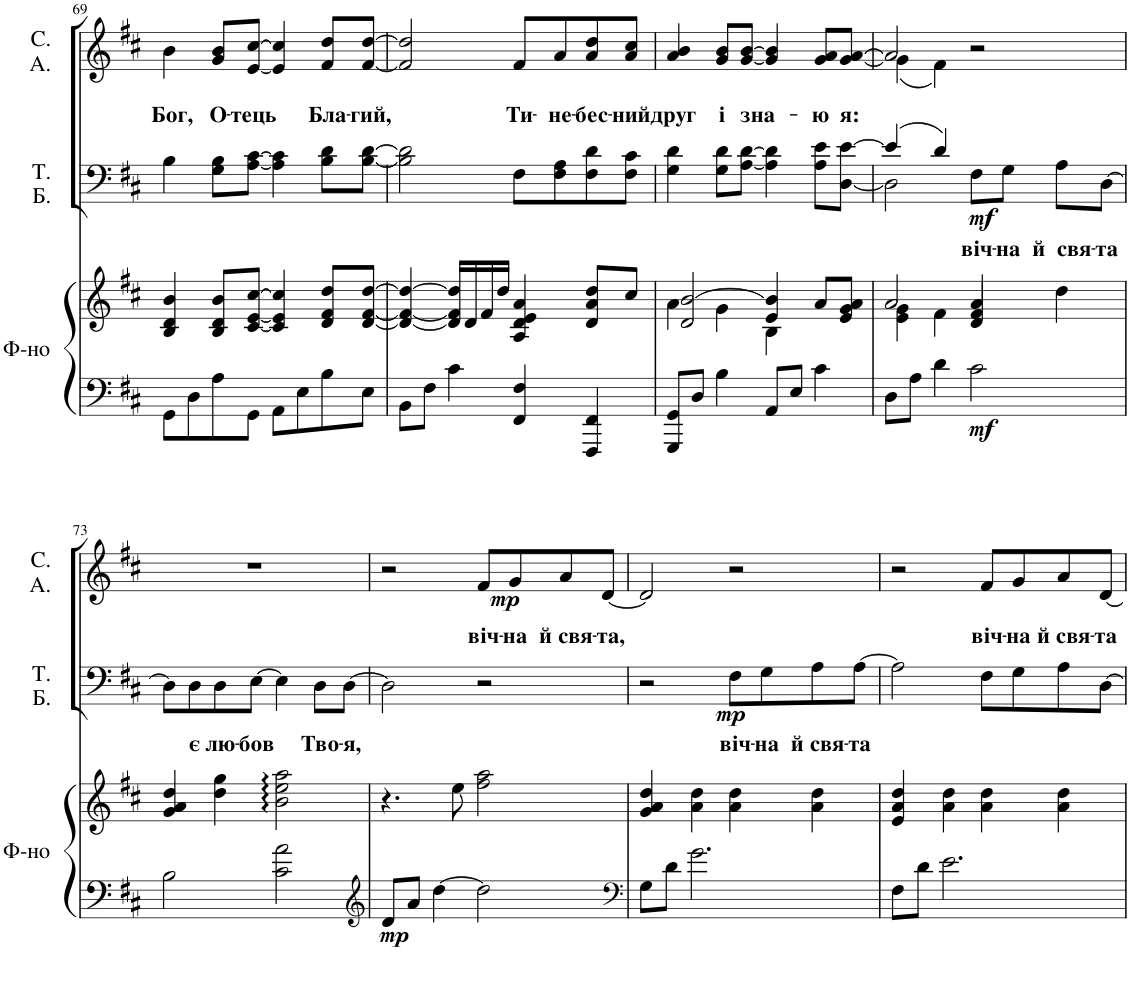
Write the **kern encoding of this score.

**kern	**kern	**dynam	**kern	**text	**dynam	**kern	**text	**text	**dynam
*part3	*part3	*part3	*part2	*part2	*part2	*part1	*part1	*part1	*part1
*staff4	*staff3	*staff3/4	*staff2	*staff2	*staff2	*staff1	*staff1	*staff1	*staff1
*I"Ф-но	*	*	*I"Т. Б.	*	*	*I"С. А.	*	*	*
!!LO:PB:g=z
*clefF4	*clefG2	*	*clefF4	*	*	*clefG2	*	*	*
*k[f#c#]	*k[f#c#]	*	*k[f#c#]	*	*	*k[f#c#]	*	*	*
*M4/4	*M4/4	*	*M4/4	*	*	*M4/4	*	*	*
=69	=69	=69	=69	=69	=69	=69	=69	=69	=69
!	!	!	!	!	!	!	!	!LO:LY:b	!
8GG\L	4B/ 4d/ 4b/	.	4B\	.	.	4b\	.	Бог,	.
8D\	.	.	.	.	.	.	.	.	.
!	!	!	!	!	!	!	!	!LO:LY:b	!
8A\	8B/ 8d/ 8b/L	.	8G\ 8B\L	.	.	8g/ 8b/L	.	О-	.
!	!	!	!	!	!	!	!	!LO:LY:b	!
8GG\J	[8c#/ [8e/ [8cc#/J	.	[8A\ [8c#\J	.	.	[8e/ [8cc#/J	.	-тець	.
8AA\L	4c#/] 4e/] 4cc#/]	.	4A\] 4c#\]	.	.	4e/] 4cc#/]	.	.	.
8E\	.	.	.	.	.	.	.	.	.
!	!	!	!	!	!	!	!	!LO:LY:b	!
8B\	8d/ 8f#/ 8dd/L	.	8B\ 8d\L	.	.	8f#/ 8dd/L	.	Бла-	.
!	!	!	!	!	!	!	!	!LO:LY:b	!
8E\J	[8d/ [8f#/ [8dd/J	.	[8B\ [8d\J	.	.	[8f#/ [8dd/J	.	-гий,	.
=70	=70	=70	=70	=70	=70	=70	=70	=70	=70
8BB\L	4d/_ 4f#/_ 4dd/_	.	2B\] 2d\]	.	.	2f#/] 2dd/]	.	.	.
8F#\J	.	.	.	.	.	.	.	.	.
4c#\	16d/] 16f#/] 16dd/]LL	.	.	.	.	.	.	.	.
.	16d/	.	.	.	.	.	.	.	.
.	16f#/	.	.	.	.	.	.	.	.
.	16dd/JJ	.	.	.	.	.	.	.	.
!	!	!	!	!	!	!	!	!LO:LY:b	!
4FF#/ 4F#/	4A/ 4d/ 4e/ 4a/	.	8F#\L	.	.	8f#/L	.	Ти-	.
!	!	!	!	!	!	!	!	!LO:LY:b	!
.	.	.	8F#\ 8A\	.	.	8a/	.	-не-	.
!	!	!	!	!	!	!	!	!LO:LY:b	!
4FFF#/ 4FF#/	8d/ 8a/ 8dd/L	.	8F#\ 8d\	.	.	8a/ 8dd/	.	-бес-	.
!	!	!	!	!	!	!	!	!LO:LY:b	!
.	8cc#/J	.	8F#\ 8c#\J	.	.	8a/ 8cc#/J	.	-ний	.
=71	=71	=71	=71	=71	=71	=71	=71	=71	=71
*	*^	*	*	*	*	*	*	*	*
!	!	!	!	!	!	!	!	!	!LO:LY:b	!
8GGG/ 8GG/L	2d/ [2b/	4a\	.	4G\ 4d\	.	.	4a/ 4b/	.	друг	.
8D/J	.	.	.	.	.	.	.	.	.	.
!	!	!	!	!	!	!	!	!	!LO:LY:b	!
4B\	.	4g\	.	8G\ 8d\L	.	.	8g/ 8b/L	.	і	.
!	!	!	!	!	!	!	!	!	!LO:LY:b	!
.	.	.	.	[8A\ [8d\J	.	.	[8g/ [8b/J	.	зна-	.
8AA/L	4e/ 4b/]	4B\	.	4A\] 4d\]	.	.	4g/] 4b/]	.	.	.
8E/J	.	.	.	.	.	.	.	.	.	.
!	!	!	!	!	!	!	!	!	!LO:LY:b	!
4c#\	8a/L	4ryy	.	8A\ 8e\L	.	.	8g/ 8a/L	.	-ю	.
!	!	!	!	!	!	!	!	!	!LO:LY:b	!
.	8e/ 8g/ 8a/J	.	.	[8D\ [8e\J	.	.	[8g/ [8a/J	.	я:	.
=72	=72	=72	=72	=72	=72	=72	=72	=72	=72	=72
*	*	*	*	*^	*	*	*^	*	*	*
8D\L	2a/	4e\ 4g\	.	(4e/]	2D\]	.	.	2a/]	(4g\]	.	.	.
8A\J	.	.	.	.	.	.	.	.	.	.	.	.
4d\	.	4f#\	.	4d/)	.	.	.	.	4f#\)	.	.	.
!	!	!	!LO:DY:b=2	!	!	!LO:LY:b	!LO:DY:b	!	!	!	!	!
2c#\	4a/	4d/ 4f#/	mf	8F#\L	2ryy	віч-	mf	2r	2ryy	.	.	.
!	!	!	!	!	!	!LO:LY:b	!	!	!	!	!	!
.	.	.	.	8G\J	.	-на	.	.	.	.	.	.
!	!	!	!	!	!	!LO:LY:b	!	!	!	!	!	!
.	4dd\	4ryy	.	8A\L	.	й свя-	.	.	.	.	.	.
!	!	!	!	!	!	!LO:LY:b	!	!	!	!	!	!
.	.	.	.	[8D\J	.	-та	.	.	.	.	.	.
*	*v	*v	*	*	*	*	*	*v	*v	*	*	*
*	*	*	*v	*v	*	*	*	*	*	*
!!LO:LB:g=z
=73	=73	=73	=73	=73	=73	=73	=73	=73	=73
2B\	4g/ 4a/ 4dd/	.	8D\L]	.	.	1r	.	.	.
!	!	!	!	!LO:LY:b	!	!	!	!	!
.	.	.	8D\	є	.	.	.	.	.
!	!	!	!	!LO:LY:b	!	!	!	!	!
.	4dd\ 4gg\	.	8D\	лю-	.	.	.	.	.
!	!	!	!	!LO:LY:b	!	!	!	!	!
.	.	.	[8E\J	-бов	.	.	.	.	.
2c#\ 2a\	2b\ 2ee\ 2aa\	.	4E\]	.	.	.	.	.	.
!	!	!	!	!LO:LY:b	!	!	!	!	!
.	.	.	8D\L	Тво-	.	.	.	.	.
!	!	!	!	!LO:LY:b	!	!	!	!	!
.	.	.	[8D\J	-я,	.	.	.	.	.
=74	=74	=74	=74	=74	=74	=74	=74	=74	=74
*clefG2	*	*	*	*	*	*	*	*	*
!	!	!LO:DY:b=2	!	!	!	!	!	!	!
8d/L	4.r	mp	2D\]	.	.	2r	.	.	.
8a/J	.	.	.	.	.	.	.	.	.
[4dd\	.	.	.	.	.	.	.	.	.
.	8ee\	.	.	.	.	.	.	.	.
!	!	!	!	!	!	!	!	!LO:LY:b	!
2dd\]	2ff#\ 2aa\	.	2r	.	.	8f#/L	.	віч-	.
!	!	!	!	!	!	!	!	!LO:LY:b	!LO:DY:b
.	.	.	.	.	.	8g/	.	-на	mp
!	!	!	!	!	!	!	!	!LO:LY:b	!
.	.	.	.	.	.	8a/	.	й свя-	.
!	!	!	!	!	!	!	!	!LO:LY:b	!
.	.	.	.	.	.	[8d/J	.	-та,	.
=75	=75	=75	=75	=75	=75	=75	=75	=75	=75
*clefF4	*	*	*	*	*	*	*	*	*
8G\L	4g/ 4a/ 4dd/	.	2r	.	.	2d/]	.	.	.
8d\J	.	.	.	.	.	.	.	.	.
2.g\	4a\ 4dd\	.	.	.	.	.	.	.	.
!	!	!	!	!LO:LY:b	!LO:DY:b	!	!	!	!
.	4a\ 4dd\	.	8F#\L	віч-	mp	2r	.	.	.
!	!	!	!	!LO:LY:b	!	!	!	!	!
.	.	.	8G\	-на	.	.	.	.	.
!	!	!	!	!LO:LY:b	!	!	!	!	!
.	4a\ 4dd\	.	8A\	й свя-	.	.	.	.	.
!	!	!	!	!LO:LY:b	!	!	!	!	!
.	.	.	[8A\J	-та	.	.	.	.	.
=76	=76	=76	=76	=76	=76	=76	=76	=76	=76
8F#\L	4e/ 4a/ 4dd/	.	2A\]	.	.	2r	.	.	.
8d\J	.	.	.	.	.	.	.	.	.
2.e\	4a\ 4dd\	.	.	.	.	.	.	.	.
!	!	!	!	!	!	!	!	!LO:LY:b	!
.	4a\ 4dd\	.	8F#\L	.	.	8f#/L	.	віч-	.
!	!	!	!	!	!	!	!	!LO:LY:b	!
.	.	.	8G\	.	.	8g/	.	-на	.
!	!	!	!	!	!	!	!	!LO:LY:b	!
.	4a\ 4dd\	.	8A\	.	.	8a/	.	й свя-	.
!	!	!	!	!	!	!	!	!LO:LY:b	!
.	.	.	[8D\J	.	.	[8d/J	.	-та	.
=	=	=	=	=	=	=	=	=	=
*-	*-	*-	*-	*-	*-	*-	*-	*-	*-
